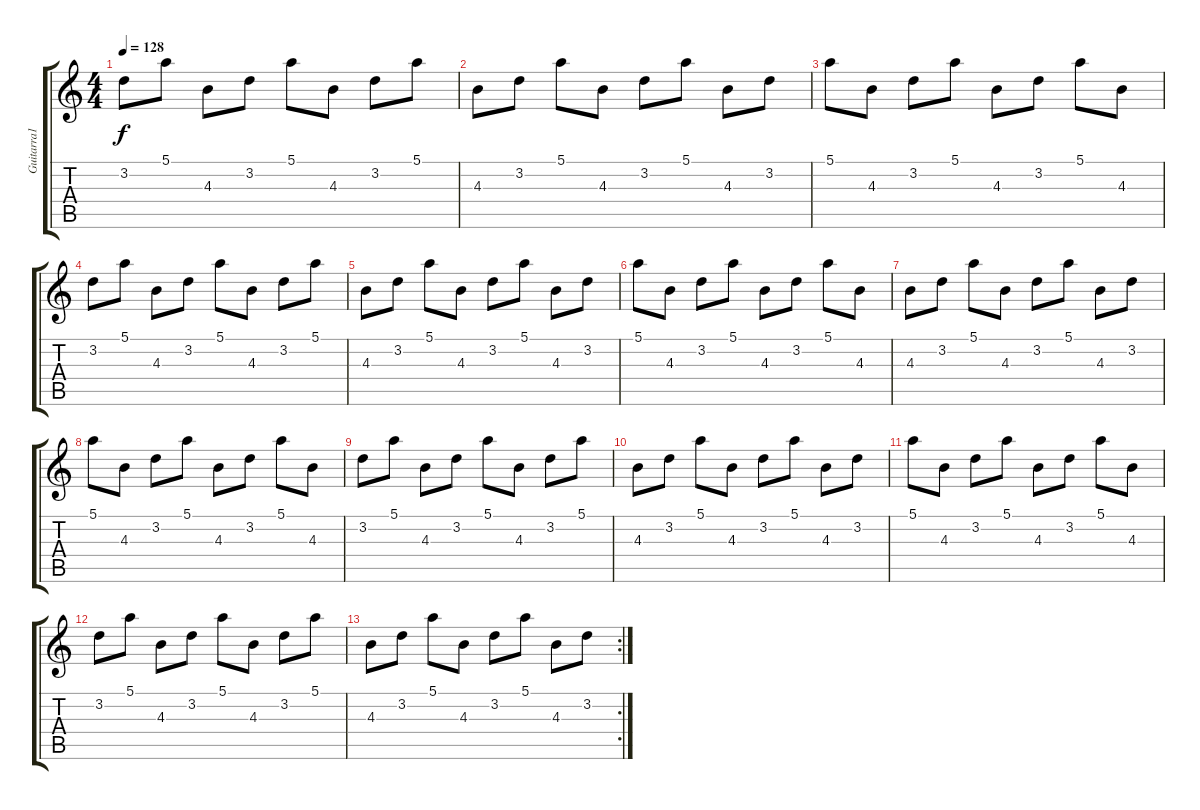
\track ("Guitarra1" "Guitarra1") {instrument electricguitarclean}
\staff {score tabs}
\tuning (E4 B3 G3 D3 A2 E2) {hide}
\ts (4 4)
\tempo 128
\clef g2
\ks c
3.2.8{dy f} 5.1.8 4.3.8 3.2.8 5.1.8 4.3.8 3.2.8 5.1.8 |
4.3.8 3.2.8 5.1.8 4.3.8 3.2.8 5.1.8 4.3.8 3.2.8 |
5.1.8 4.3.8 3.2.8 5.1.8 4.3.8 3.2.8 5.1.8 4.3.8 |
3.2.8 5.1.8 4.3.8 3.2.8 5.1.8 4.3.8 3.2.8 5.1.8 |
4.3.8 3.2.8 5.1.8 4.3.8 3.2.8 5.1.8 4.3.8 3.2.8 |
5.1.8 4.3.8 3.2.8 5.1.8 4.3.8 3.2.8 5.1.8 4.3.8 |
4.3.8 3.2.8 5.1.8 4.3.8 3.2.8 5.1.8 4.3.8 3.2.8 |
5.1.8 4.3.8 3.2.8 5.1.8 4.3.8 3.2.8 5.1.8 4.3.8 |
3.2.8 5.1.8 4.3.8 3.2.8 5.1.8 4.3.8 3.2.8 5.1.8 |
4.3.8 3.2.8 5.1.8 4.3.8 3.2.8 5.1.8 4.3.8 3.2.8 |
5.1.8 4.3.8 3.2.8 5.1.8 4.3.8 3.2.8 5.1.8 4.3.8 |
3.2.8 5.1.8 4.3.8 3.2.8 5.1.8 4.3.8 3.2.8 5.1.8 |
\rc 2
4.3.8 3.2.8 5.1.8 4.3.8 3.2.8 5.1.8 4.3.8 3.2.8
